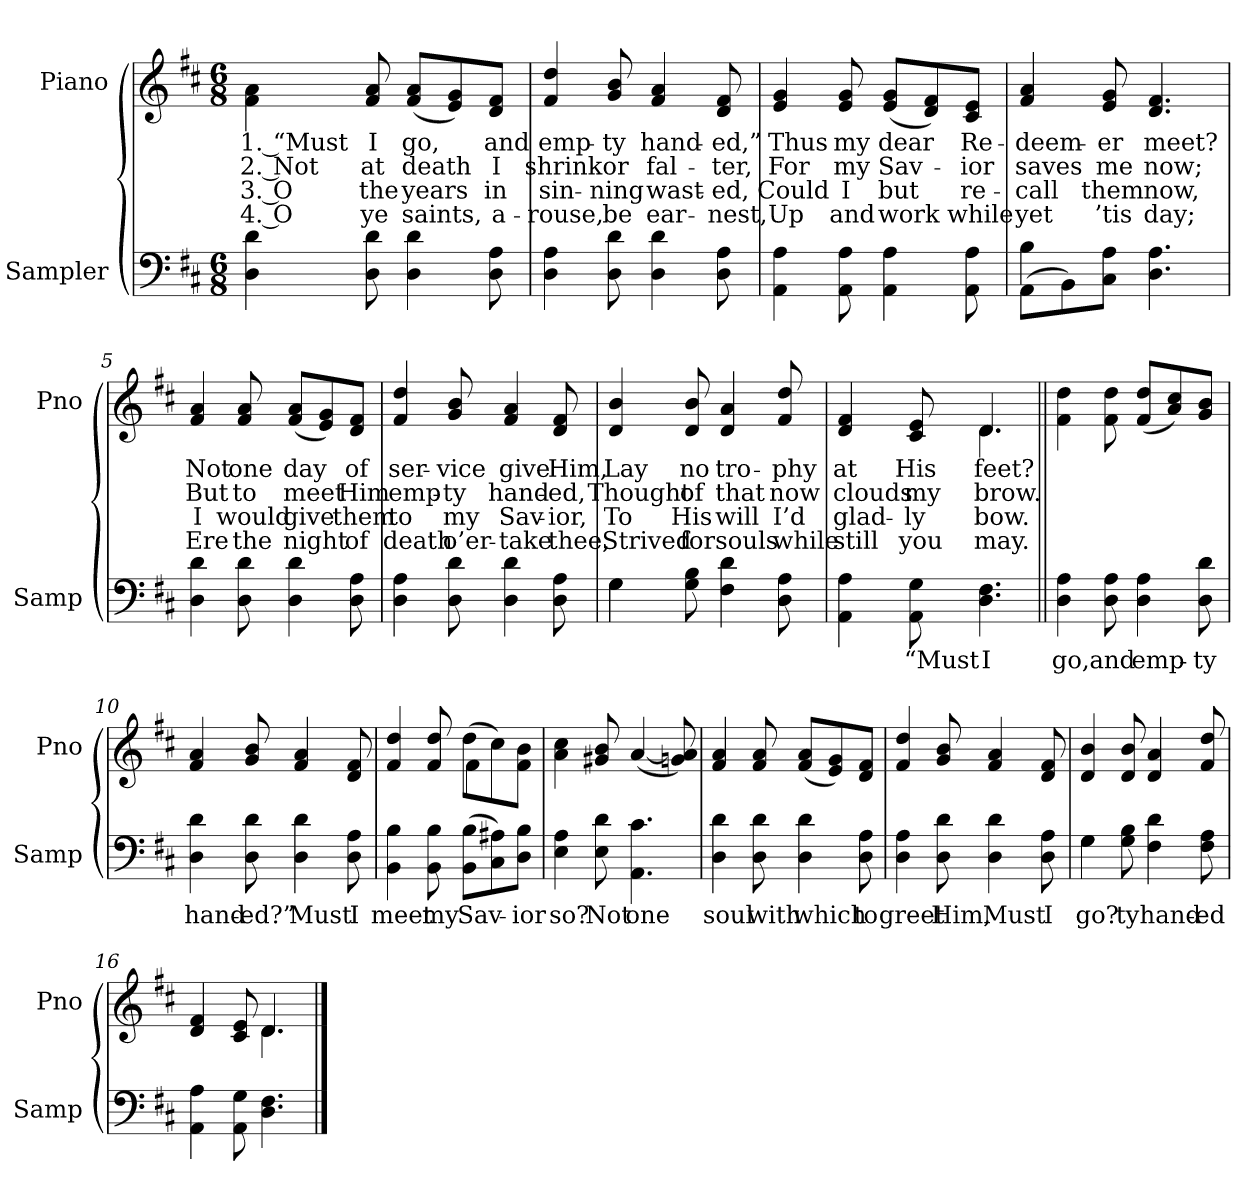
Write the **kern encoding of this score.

**kern	**text	**kern	**text	**text	**text	**text
*part2	*part2	*part1	*part1	*part1	*part1	*part1
*staff2	*staff2	*staff1	*staff1	*staff1	*staff1	*staff1
*I"Sampler	*	*I"Piano	*	*	*	*
*I'Samp	*	*I'Pno	*	*	*	*
*clefF4	*	*clefG2	*	*	*	*
*k[f#c#]	*	*k[f#c#]	*	*	*	*
*D:	*	*D:	*	*	*	*
*M6/8	*	*M6/8	*	*	*	*
=1	=1	=1	=1	=1	=1	=1
4D 4d	.	4f#\ 4a\	1. “Must	2. Not	3. O	4. O
8D 8d	.	8f# 8a	I	at	the	ye
4D 4d	.	(8f#/ 8a/L	go,	death	years	saints,
.	.	8e/ 8g/)	.	.	.	.
8D 8A	.	8d/ 8f#/J	and	I	in	a-
=2	=2	=2	=2	=2	=2	=2
4D 4A	.	4f# 4dd	emp-	shrink	sin-	-rouse,
8D 8d	.	8g 8b	-ty	or	-ning	be
4D 4d	.	4f# 4a	hand-	fal-	wast-	ear-
8D 8A	.	8d 8f#	-ed,”	-ter,	-ed,	-nest,
=3	=3	=3	=3	=3	=3	=3
4AA 4A	.	4e 4g	Thus	For	Could	Up
8AA 8A	.	8e 8g	my	my	I	and
4AA 4A	.	(8e/ 8g/L	dear	Sav-	but	work
.	.	8d/ 8f#/)	.	.	.	.
8AA 8A	.	8c#/ 8e/J	Re-	-ior	re-	while
=4	=4	=4	=4	=4	=4	=4
*^	*	*	*	*	*	*
(8AA\L	4B	.	4f# 4a	-deem-	saves	-call	yet
8BB\)	.	.	.	.	.	.	.
8C#\ 8A\J	2ryy	.	8e 8g	-er	me	them	’tis
4.D 4.A	.	.	4.d 4.f#	meet?	now;	now,	day;
*v	*v	*	*	*	*	*	*
=5	=5	=5	=5	=5	=5	=5
4D 4d	.	4f# 4a	Not	But	I	Ere
8D 8d	.	8f# 8a	one	to	would	the
4D 4d	.	(8f#/ 8a/L	day	meet	give	night
.	.	8e/ 8g/)	.	.	.	.
8D 8A	.	8d/ 8f#/J	of	Him	them	of
=6	=6	=6	=6	=6	=6	=6
4D 4A	.	4f# 4dd	ser-	emp-	to	death
8D 8d	.	8g 8b	-vice	-ty	my	o’er-
4D 4d	.	4f# 4a	give	hand-	Sav-	-take
8D 8A	.	8d 8f#	Him,	-ed,	-ior,	thee,
=7	=7	=7	=7	=7	=7	=7
*^	*	*	*	*	*	*
4G\	4G	.	4d 4b	Lay	Thought	To	Strived
8G 8B	2ryy	.	8d 8b	no	of	His	for
4F# 4d	.	.	4d 4a	tro-	that	will	souls
8D 8A	.	.	8f# 8dd	-phy	now	I’d	while
*v	*v	*	*	*	*	*	*
=8	=8	=8	=8	=8	=8	=8
*	*	*^	*	*	*	*
4AA 4A	.	4d 4f#	4.ryy	at	clouds	glad-	still
8AA 8G	“Must	8c# 8e	.	His	my	-ly	you
4.D 4.F#	I	4.d/	4.d	feet?	brow.	bow.	may.
=9||	=9||	=9||	=9||	=9||	=9||	=9||	=9||
!	!	!LO:TX:t=Refrain	!	!	!	!	!
*	*	*v	*v	*	*	*	*
4D 4A	go,	4f#\ 4dd\	.	.	.	.
8D 8A	and	8f#\ 8dd\	.	.	.	.
4D 4A	emp-	(8f#/ 8dd/L	.	.	.	.
.	.	8a/ 8cc#/)	.	.	.	.
8D 8d	-ty	8g/ 8b/J	.	.	.	.
=10	=10	=10	=10	=10	=10	=10
4D 4d	hand-	4f# 4a	.	.	.	.
8D 8d	-ed?”	8g 8b	.	.	.	.
4D 4d	Must	4f# 4a	.	.	.	.
8D 8A	I	8d 8f#	.	.	.	.
=11	=11	=11	=11	=11	=11	=11
*	*	*^	*	*	*	*
4BB 4B	meet	4f# 4dd	4.ryy	.	.	.	.
8BB 8B	my	8f# 8dd	.	.	.	.	.
(8BB\ 8B\L	Sav-	(8dd\L	4f#	.	.	.	.
8C#\ 8A#X\)	.	8cc#\)	.	.	.	.	.
8D\ 8B\J	-ior	8f#\ 8b\J	8ryy	.	.	.	.
*	*	*v	*v	*	*	*	*
=12	=12	=12	=12	=12	=12	=12
4E 4A	so?	4a 4cc#	.	.	.	.
8E 8d	Not	8g#X 8b	.	.	.	.
4.AA 4.c#	one	([4a/	.	.	.	.
.	.	8gn 8a])	.	.	.	.
=13	=13	=13	=13	=13	=13	=13
4D 4d	soul	4f# 4a	.	.	.	.
8D 8d	with	8f# 8a	.	.	.	.
4D 4d	which	(8f#/ 8a/L	.	.	.	.
.	.	8e/ 8g/)	.	.	.	.
8D 8A	to	8d/ 8f#/J	.	.	.	.
=14	=14	=14	=14	=14	=14	=14
4D 4A	greet	4f# 4dd	.	.	.	.
8D 8d	Him,	8g 8b	.	.	.	.
4D 4d	Must	4f# 4a	.	.	.	.
8D 8A	I	8d 8f#	.	.	.	.
=15	=15	=15	=15	=15	=15	=15
*^	*	*	*	*	*	*
4G\	4G	go?	4d 4b	.	.	.	.
8G 8B	2ryy	-ty	8d 8b	.	.	.	.
4F# 4d	.	hand-	4d 4a	.	.	.	.
8F# 8A	.	-ed	8f# 8dd	.	.	.	.
*v	*v	*	*	*	*	*	*
=16	=16	=16	=16	=16	=16	=16
*	*	*^	*	*	*	*
4AA 4A	.	4d 4f#	4.ryy	.	.	.	.
8AA 8G	.	8c# 8e	.	.	.	.	.
4.D 4.F#	.	4.d/	4.d	.	.	.	.
*	*	*v	*v	*	*	*	*
==	==	==	==	==	==	==
*-	*-	*-	*-	*-	*-	*-
